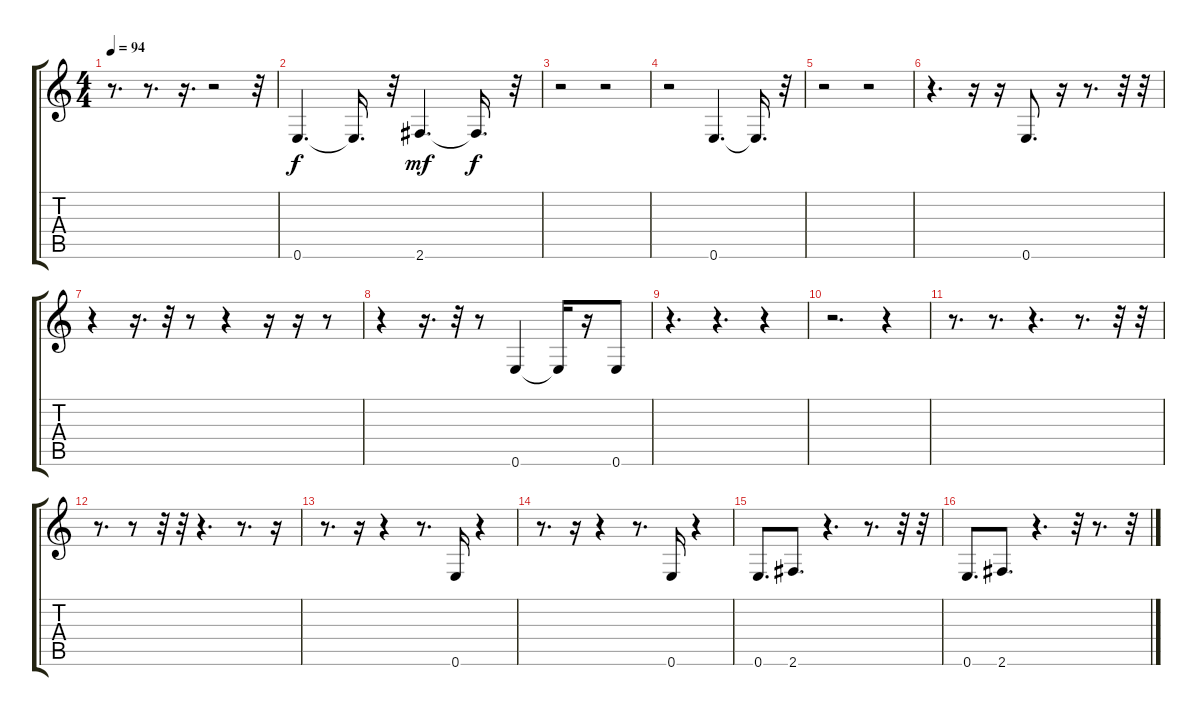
\track "" {instrument electricbassfinger}
\staff {score tabs}
\tuning (E4 B3 G3 D3 A2 E2) {hide}
\ts (4 4)
\tempo 94
\clef g2
\ks c
r.8{d dy f} r.8{d} r.16{d} r.2 r.32 |
0.6.4{d} 0.6{t}.16{d} r.32 2.6.4{d dy mf} 2.6{t}.16{d dy f} r.32 |
r.2 r.2 |
r.2 0.6.4{d} 0.6{t}.16{d} r.32 |
r.2 r.2 |
r.4{d} r.16 r.16 0.6.8{d} r.16 r.8{d} r.32 r.32 |
r.4 r.16{d} r.32 r.8 r.4 r.16 r.16 r.8 |
r.4 r.16{d} r.32 r.8 0.6.4 0.6{t}.16 r.16 0.6.8 |
r.4{d} r.4{d} r.4 |
r.2{d} r.4 |
r.8{d} r.8{d} r.4{d} r.8{d} r.32 r.32 |
r.8{d} r.8 r.32 r.32 r.4{d} r.8{d} r.16 |
r.8{d} r.16 r.4 r.8{d} 0.6.16 r.4 |
r.8{d} r.16 r.4 r.8{d} 0.6.16 r.4 |
0.6.8{d} 2.6.8{d} r.4{d} r.8{d} r.32 r.32 |
0.6.8{d} 2.6.8{d} r.4{d} r.32 r.8{d} r.32
